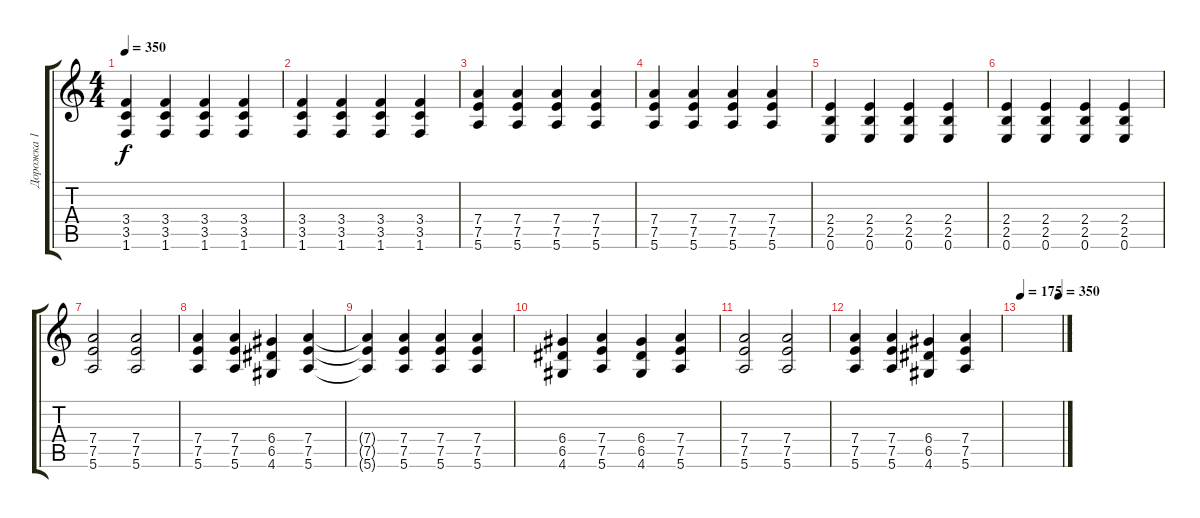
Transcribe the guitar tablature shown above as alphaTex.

\track ("Дорожка 1" "Дорожка 1") {instrument overdrivenguitar}
\staff {score tabs}
\tuning (E4 B3 G3 D3 A2 E2) {hide}
\ts (4 4)
\tempo 350
\clef g2
\ks c
(3.4 3.5 1.6).4{dy f} (3.4 3.5 1.6).4 (3.4 3.5 1.6).4 (3.4 3.5 1.6).4 |
(3.4 3.5 1.6).4 (3.4 3.5 1.6).4 (3.4 3.5 1.6).4 (3.4 3.5 1.6).4 |
(7.4 7.5 5.6).4 (7.4 7.5 5.6).4 (7.4 7.5 5.6).4 (7.4 7.5 5.6).4 |
(7.4 7.5 5.6).4 (7.4 7.5 5.6).4 (7.4 7.5 5.6).4 (7.4 7.5 5.6).4 |
(2.4 2.5 0.6).4 (2.4 2.5 0.6).4 (2.4 2.5 0.6).4 (2.4 2.5 0.6).4 |
(2.4 2.5 0.6).4 (2.4 2.5 0.6).4 (2.4 2.5 0.6).4 (2.4 2.5 0.6).4 |
(7.4 7.5 5.6).2 (7.4 7.5 5.6).2 |
(7.4 7.5 5.6).4 (7.4 7.5 5.6).4 (6.4 6.5 4.6).4 (7.4 7.5 5.6).4 |
(7.4{t} 7.5{t} 5.6{t}).4 (7.4 7.5 5.6).4 (7.4 7.5 5.6).4 (7.4 7.5 5.6).4 |
(6.4 6.5 4.6).4 (7.4 7.5 5.6).4 (6.4 6.5 4.6).4 (7.4 7.5 5.6).4 |
(7.4 7.5 5.6).2 (7.4 7.5 5.6).2 |
(7.4 7.5 5.6).4 (7.4 7.5 5.6).4 (6.4 6.5 4.6).4 (7.4 7.5 5.6).4 |
\tempo 175
\tempo (350 0.9375)
